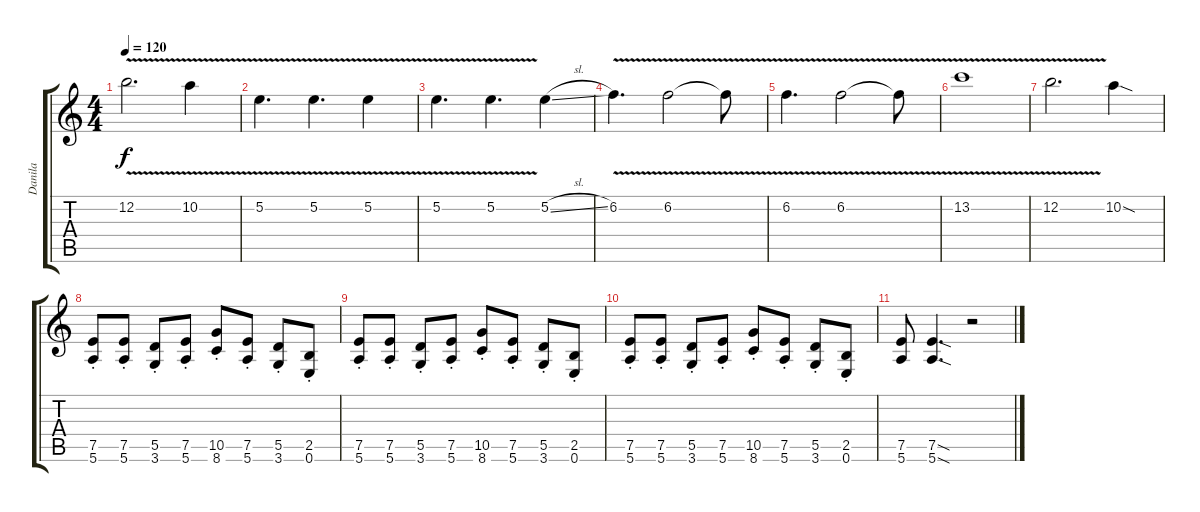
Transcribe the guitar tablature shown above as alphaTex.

\track ("Danila" "Danila") {instrument acousticguitarsteel}
\staff {score tabs}
\tuning (E4 B3 G3 D3 A2 E2) {hide}
\ts (4 4)
\tempo 120
\clef g2
\ks c
12.2{v}.2{d dy f} 10.2{v}.4 |
5.2{v}.4{d} 5.2{v}.4{d} 5.2{v}.4 |
5.2{v}.4{d} 5.2{v}.4{d} 5.2{sl}.4 |
6.2{v}.4{d} 6.2{v}.2 6.2{t}.8 |
6.2{v}.4{d} 6.2{v}.2 6.2{t}.8 |
13.2{v}.1 |
12.2{v}.2{d} 10.2{sod}.4 |
(7.5 5.6{st}).8 (7.5 5.6{st}).8 (5.5 3.6{st}).8 (7.5 5.6{st}).8 (10.5 8.6{st}).8 (7.5 5.6{st}).8 (5.5 3.6{st}).8 (2.5 0.6{st}).8 |
(7.5 5.6{st}).8 (7.5 5.6{st}).8 (5.5 3.6{st}).8 (7.5 5.6{st}).8 (10.5 8.6{st}).8 (7.5 5.6{st}).8 (5.5 3.6{st}).8 (2.5 0.6{st}).8 |
(7.5 5.6{st}).8 (7.5 5.6{st}).8 (5.5 3.6{st}).8 (7.5 5.6{st}).8 (10.5 8.6{st}).8 (7.5 5.6{st}).8 (5.5 3.6{st}).8 (2.5 0.6{st}).8 |
(7.5 5.6).8 (7.5{sod} 5.6{sod}).4{d} r.2
